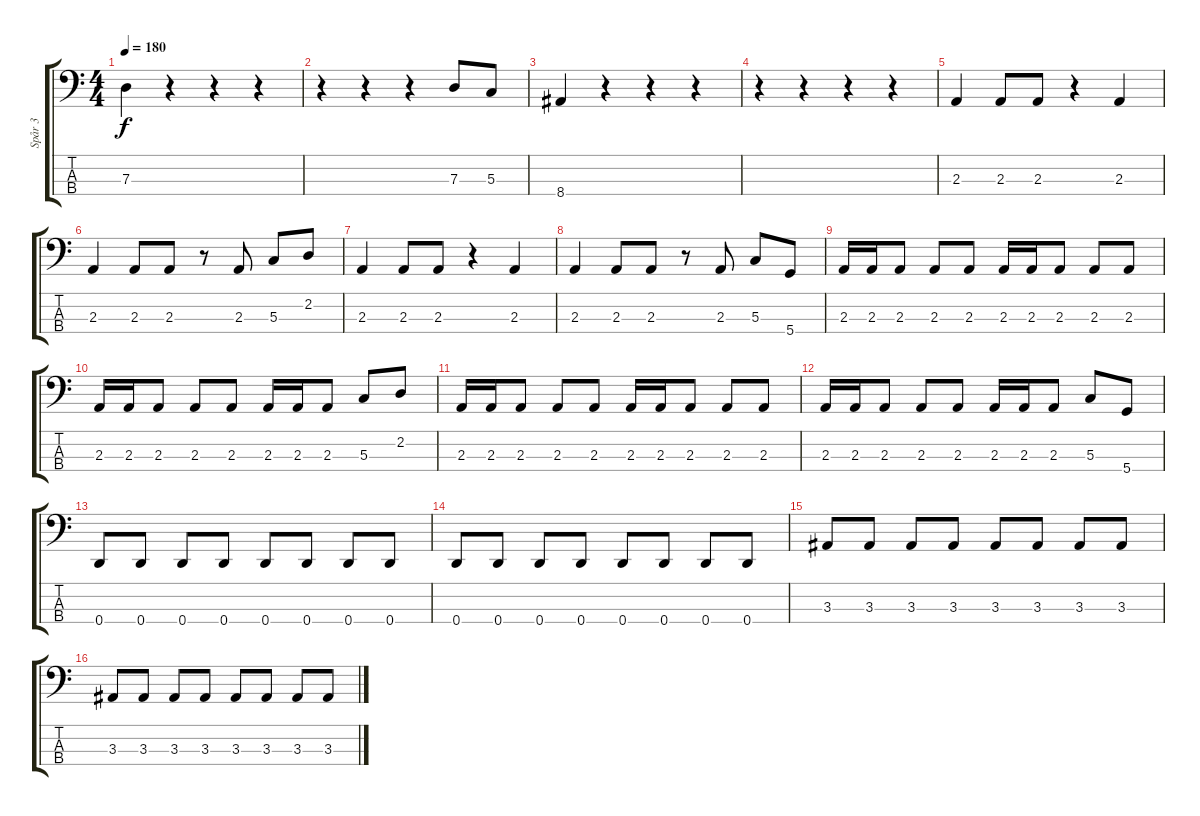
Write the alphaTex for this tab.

\track ("Spår 3" "Spår 3") {instrument electricbassfinger}
\staff {score tabs}
\tuning (F2 C2 G1 D1) {hide}
\ts (4 4)
\tempo 180
\clef f4
\ks c
7.3.4{dy f} r.4 r.4 r.4 |
r.4 r.4 r.4 7.3.8 5.3.8 |
8.4.4 r.4 r.4 r.4 |
r.4 r.4 r.4 r.4 |
2.3.4 2.3.8 2.3.8 r.4 2.3.4 |
2.3.4 2.3.8 2.3.8 r.8 2.3.8 5.3.8 2.2.8 |
2.3.4 2.3.8 2.3.8 r.4 2.3.4 |
2.3.4 2.3.8 2.3.8 r.8 2.3.8 5.3.8 5.4.8 |
2.3.16 2.3.16 2.3.8 2.3.8 2.3.8 2.3.16 2.3.16 2.3.8 2.3.8 2.3.8 |
2.3.16 2.3.16 2.3.8 2.3.8 2.3.8 2.3.16 2.3.16 2.3.8 5.3.8 2.2.8 |
2.3.16 2.3.16 2.3.8 2.3.8 2.3.8 2.3.16 2.3.16 2.3.8 2.3.8 2.3.8 |
2.3.16 2.3.16 2.3.8 2.3.8 2.3.8 2.3.16 2.3.16 2.3.8 5.3.8 5.4.8 |
0.4.8 0.4.8 0.4.8 0.4.8 0.4.8 0.4.8 0.4.8 0.4.8 |
0.4.8 0.4.8 0.4.8 0.4.8 0.4.8 0.4.8 0.4.8 0.4.8 |
3.3.8 3.3.8 3.3.8 3.3.8 3.3.8 3.3.8 3.3.8 3.3.8 |
3.3.8 3.3.8 3.3.8 3.3.8 3.3.8 3.3.8 3.3.8 3.3.8
